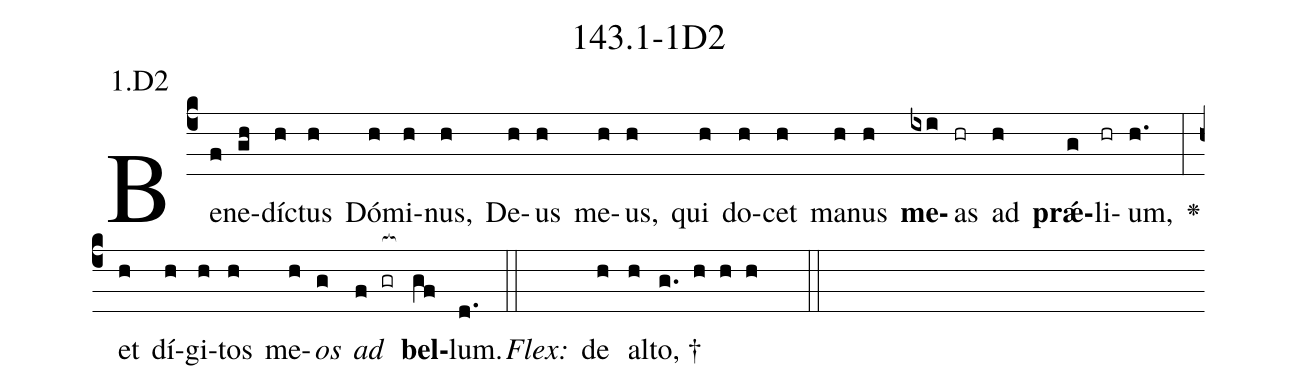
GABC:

name: 143.1-1D2;
annotation: 1.D2;
%%
(c4)Be(f)ne(gh)díc(h)tus(h) Dó(h)mi(h)nus,(h) De(h)us(h) me(h)us,(h) qui(h) do(h)cet(h) ma(h)nus(h) <b>me</b>(ixi)as(hr) ad(h) <b>prǽ</b>(g)li(hr)um,(h.) <v>\greheightstar</v>(:) et(h) dí(h)gi(h)tos(h) me(h)<i>os</i>(g) <i>ad</i>(f gr[ocb:1{]) <b>bel</b>(gf[ocb:0}])lum.(d.) (::)
<i>Flex:</i>()  de(h) al(h)to, †(g. h h h  ::)

%E(h) u(h) o(g) u(f) a(gf) e.(d.) (::)
